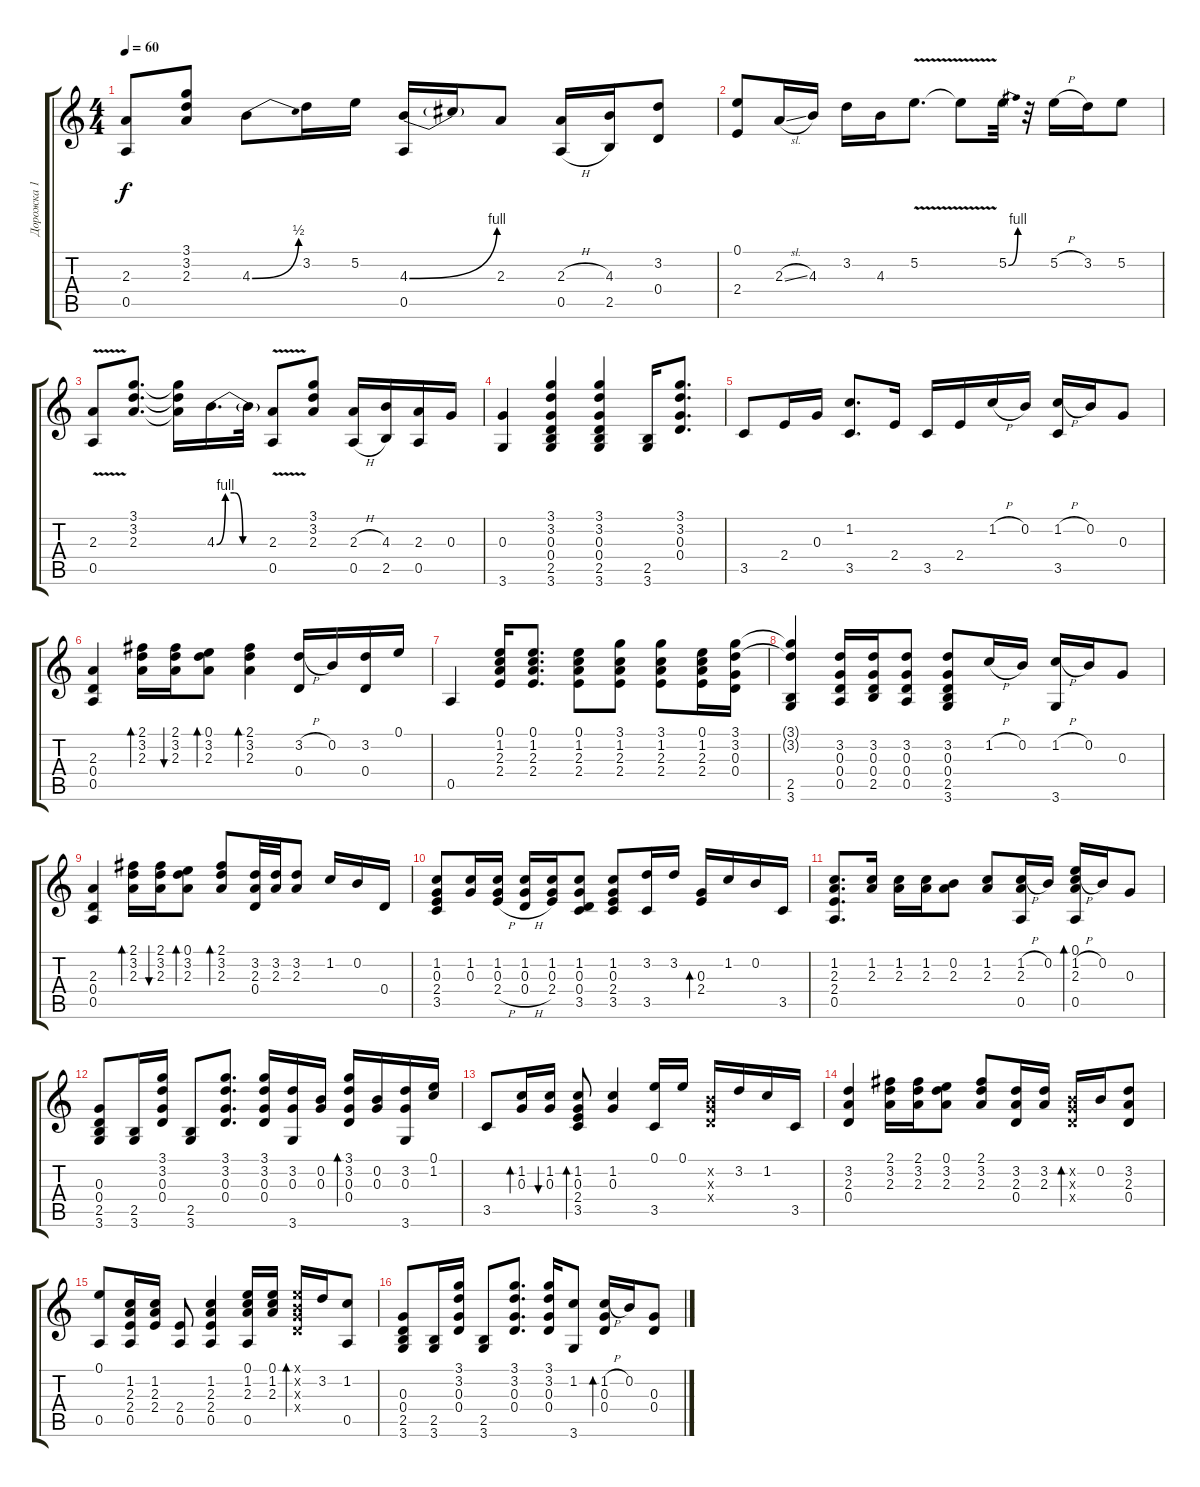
\track ("Дорожка 1" "Дорожка 1") {instrument acousticguitarsteel}
\staff {score tabs}
\tuning (E4 B3 G3 D3 A2 E2) {hide}
\ts (4 4)
\tempo 60
\clef g2
\ks c
(2.3 0.5).8{dy f} (3.1 3.2 2.3).8 4.3{be (bend 0 0 60 2)}.8 3.2.16 5.2.16 (4.3{be (bend 0 0 60 4)} 0.5).16 4.3{t}.16 2.3.8 (2.3{h} 0.5{h}).16 (4.3 2.5).16 (3.2 0.4).8 |
(0.1 2.4).8 2.3{sl}.16 4.3.16 3.2.16 4.3.16 5.2{v}.8{d} 5.2{t}.8 5.2{be (bend 0 0 60 4)}.32 r.32 5.2{h}.16 3.2.16 5.2.8 |
(2.3{v} 0.5).8 (3.1 3.2 2.3).8{d} (3.1{t} 3.2{t} 2.3{t}).16 4.3{be (custom 0 0 10 4 20 4 30 0 60 0)}.16{d} 4.3{t}.32 (2.3{v} 0.5).8 (3.1 3.2 2.3).8 (2.3{h} 0.5{h}).16 (4.3 2.5).16 (2.3 0.5).16 0.3.16 |
(0.3 3.6).4 (3.1 3.2 0.3 0.4 2.5 3.6).4 (3.1 3.2 0.3 0.4 2.5 3.6).4 (2.5 3.6).16 (3.1 3.2 0.3 0.4).8{d} |
3.5.8 2.4.16 0.3.16 (1.2 3.5).8{d} 2.4.16 3.5.16 2.4.16 1.2{h}.16 0.2.16 (1.2{h} 3.5).16 0.2.16 0.3.8 |
(2.3 0.4 0.5).4 (2.1 3.2 2.3).16{bd 60} (2.1 3.2 2.3).16{bu 60} (0.1 3.2 2.3).8{bd 60} (2.1 3.2 2.3).4{bd 60} (3.2{h} 0.4).16 0.2.16 (3.2 0.4).16 0.1.16 |
0.5.4 (0.1 1.2 2.3 2.4).16 (0.1 1.2 2.3 2.4).8{d} (0.1 1.2 2.3 2.4).8 (3.1 1.2 2.3 2.4).8 (3.1 1.2 2.3 2.4).8 (0.1 1.2 2.3 2.4).16 (3.1 3.2 0.3 0.4).16 |
(3.1{t} 3.2{t} 2.5 3.6).4 (3.2 0.3 0.4 0.5).16 (3.2 0.3 0.4 2.5).16 (3.2 0.3 0.4 0.5).8 (3.2 0.3 0.4 2.5 3.6).8 1.2{h}.16 0.2.16 (1.2{h} 3.6).16 0.2.16 0.3.8 |
(2.3 0.4 0.5).4 (2.1 3.2 2.3).16{bd 60} (2.1 3.2 2.3).16{bu 60} (0.1 3.2 2.3).8{bd 60} (2.1 3.2 2.3).8{bd 60} (3.2 2.3 0.4).32 (3.2 2.3).32 (3.2 2.3).8 1.2.16 0.2.16 0.4.16 |
(1.2 0.3 2.4 3.5).8 (1.2 0.3).16 (1.2 0.3 2.4{h}).16 (1.2 0.3 0.4{h}).16 (1.2 0.3 2.4).16 (1.2 0.3 0.4 3.5).8 (1.2 0.3 2.4 3.5).8 (3.2 3.5).16 3.2.16 (0.3 2.4).16{bd 60} 1.2.16 0.2.16 3.5.16 |
(1.2 2.3 2.4 0.5).8{d} (1.2 2.3).16 (1.2 2.3).16 (1.2 2.3).16 (0.2 2.3).8 (1.2 2.3).8 (1.2{h} 2.3 0.5).16 0.2.16 (0.1 1.2{h} 2.3 0.5).16{bd 60} 0.2.16 0.3.8 |
(0.3 0.4 2.5 3.6).8 (2.5 3.6).16 (3.1 3.2 0.3 0.4).16 (2.5 3.6).8 (3.1 3.2 0.3 0.4).8{d} (3.1 3.2 0.3 0.4).16 (3.2 0.3 3.6).16 (0.2 0.3).16 (3.1 3.2 0.3 0.4).16{bd 60} (0.2 0.3).16 (3.2 0.3 3.6).16 (0.1 1.2).16 |
3.5.8 (1.2 0.3).16{bd 60} (1.2 0.3).16{bu 60} (1.2 0.3 2.4 3.5).8{bd 60} (1.2 0.3).4 (0.1 3.5).16 0.1.16 (0.2{x} 0.3{x} 0.4{x}).16 3.2.16 1.2.16 3.5.16 |
(3.2 2.3 0.4).4 (2.1 3.2 2.3).16 (2.1 3.2 2.3).16 (0.1 3.2 2.3).8 (2.1 3.2 2.3).8 (3.2 2.3 0.4).16 (3.2 2.3).16 (0.2{x} 0.3{x} 0.4{x}).16{bd 60} 0.2.16 (3.2 2.3 0.4).8 |
(0.1 0.5).8 (1.2 2.3 2.4 0.5).16 (1.2 2.3 2.4).16 (2.4 0.5).8 (1.2 2.3 2.4 0.5).4 (0.1 1.2 2.3 0.5).16 (0.1 1.2 2.3).16 (0.1{x} 0.2{x} 0.3{x} 0.4{x}).16{bd 60} 3.2.16 (1.2 0.5).8 |
(0.3 0.4 2.5 3.6).8 (2.5 3.6).16 (3.1 3.2 0.3 0.4).16 (2.5 3.6).8 (3.1 3.2 0.3 0.4).8{d} (3.1 3.2 0.3 0.4).16 (1.2 3.6).8 (1.2{h} 0.3 0.4).16{bd 60} 0.2.16 (0.3 0.4).8
